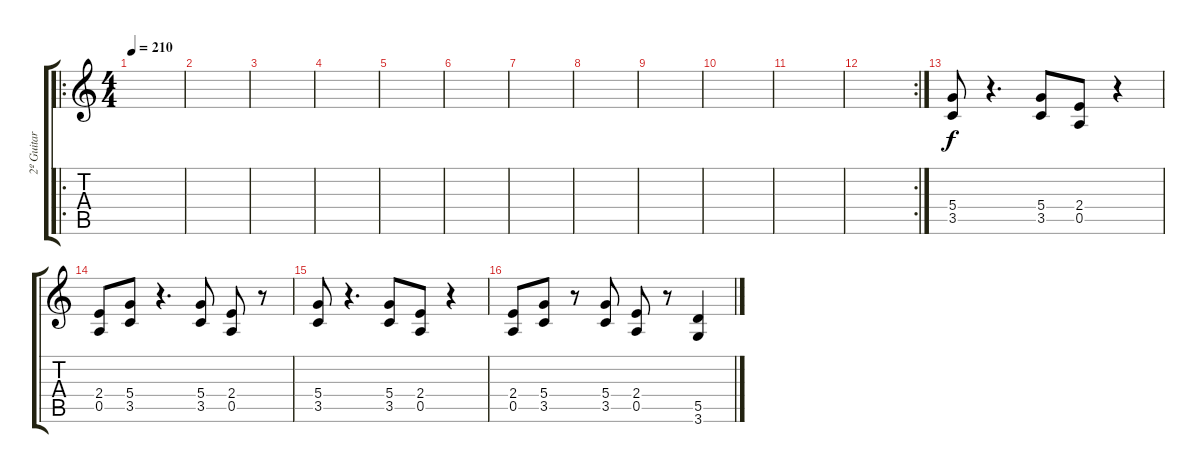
\track ("2º Guitar" "2º Guitar") {instrument overdrivenguitar}
\staff {score tabs}
\tuning (E4 B3 G3 D3 A2 E2) {hide}
\ro
\ts (4 4)
\tempo 210
\clef g2
\ks c
|
|
|
|
|
|
|
|
|
|
|
\rc 2
|
(5.4 3.5).8 r.4{d} (5.4 3.5).8 (2.4 0.5).8 r.4 |
(2.4 0.5).8 (5.4 3.5).8 r.4{d} (5.4 3.5).8 (2.4 0.5).8 r.8 |
(5.4 3.5).8 r.4{d} (5.4 3.5).8 (2.4 0.5).8 r.4 |
(2.4 0.5).8 (5.4 3.5).8 r.8 (5.4 3.5).8 (2.4 0.5).8 r.8 (5.5 3.6).4
